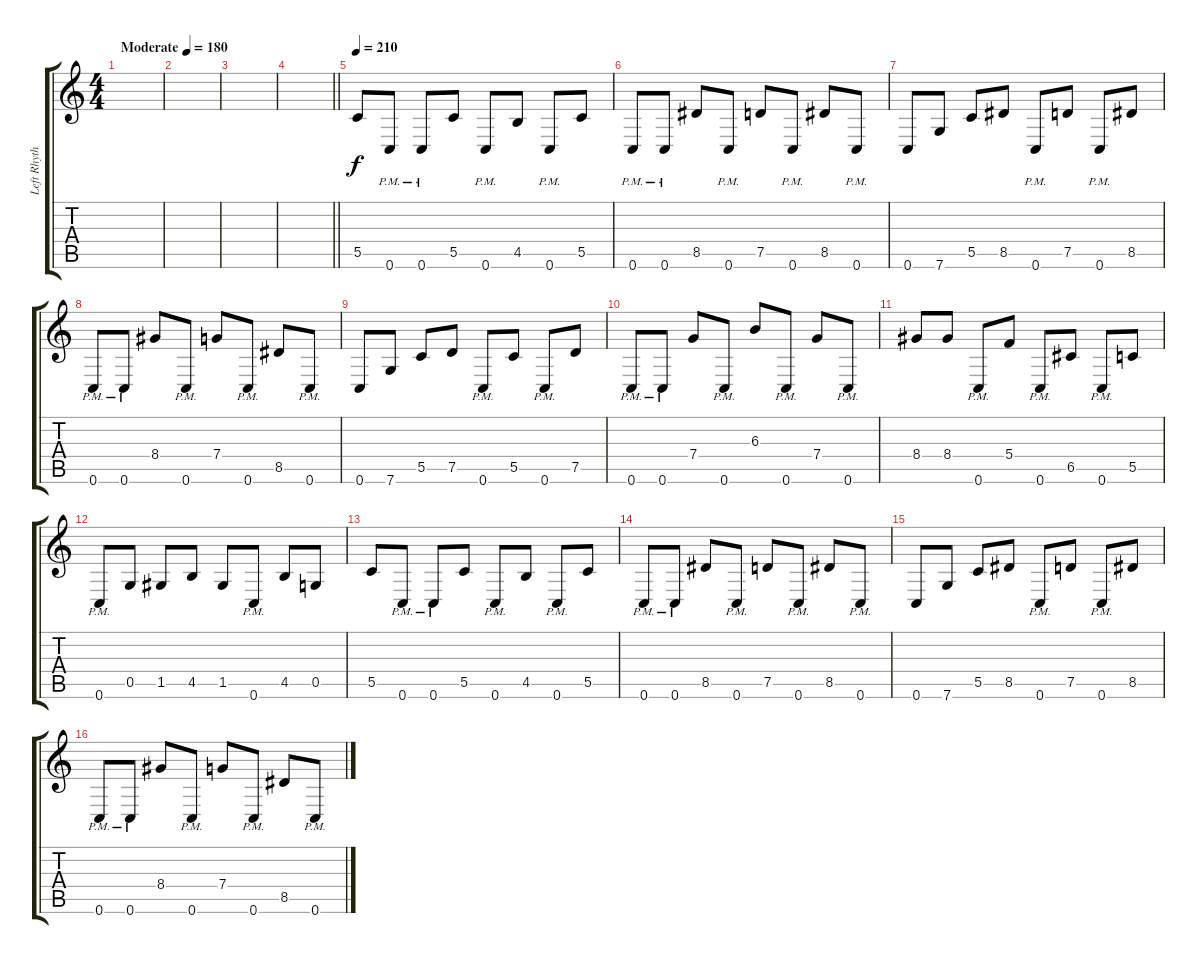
\track ("Left Rhythm" "Left Rhyth") {instrument distortionguitar}
\staff {score tabs}
\tuning (D4 A3 F3 C3 G2 C2) {hide}
\ts (4 4)
\tempo (180 "Moderate")
\clef g2
\ks c
|
|
|
\barLineRight lightlight
|
\section ("" "")
\tempo 210
5.5.8 0.6{pm}.8 0.6{pm}.8 5.5.8 0.6{pm}.8 4.5.8 0.6{pm}.8 5.5.8 |
0.6{pm}.8 0.6{pm}.8 8.5.8 0.6{pm}.8 7.5.8 0.6{pm}.8 8.5.8 0.6{pm}.8 |
0.6.8 7.6.8 5.5.8 8.5.8 0.6{pm}.8 7.5.8 0.6{pm}.8 8.5.8 |
0.6{pm}.8 0.6{pm}.8 8.4.8 0.6{pm}.8 7.4.8 0.6{pm}.8 8.5.8 0.6{pm}.8 |
0.6.8 7.6.8 5.5.8 7.5.8 0.6{pm}.8 5.5.8 0.6{pm}.8 7.5.8 |
0.6{pm}.8 0.6{pm}.8 7.4.8 0.6{pm}.8 6.3.8 0.6{pm}.8 7.4.8 0.6{pm}.8 |
8.4.8 8.4.8 0.6{pm}.8 5.4.8 0.6{pm}.8 6.5.8 0.6{pm}.8 5.5.8 |
0.6{pm}.8 0.5.8 1.5.8 4.5.8 1.5.8 0.6{pm}.8 4.5.8 0.5.8 |
5.5.8 0.6{pm}.8 0.6{pm}.8 5.5.8 0.6{pm}.8 4.5.8 0.6{pm}.8 5.5.8 |
0.6{pm}.8 0.6{pm}.8 8.5.8 0.6{pm}.8 7.5.8 0.6{pm}.8 8.5.8 0.6{pm}.8 |
0.6.8 7.6.8 5.5.8 8.5.8 0.6{pm}.8 7.5.8 0.6{pm}.8 8.5.8 |
0.6{pm}.8 0.6{pm}.8 8.4.8 0.6{pm}.8 7.4.8 0.6{pm}.8 8.5.8 0.6{pm}.8
